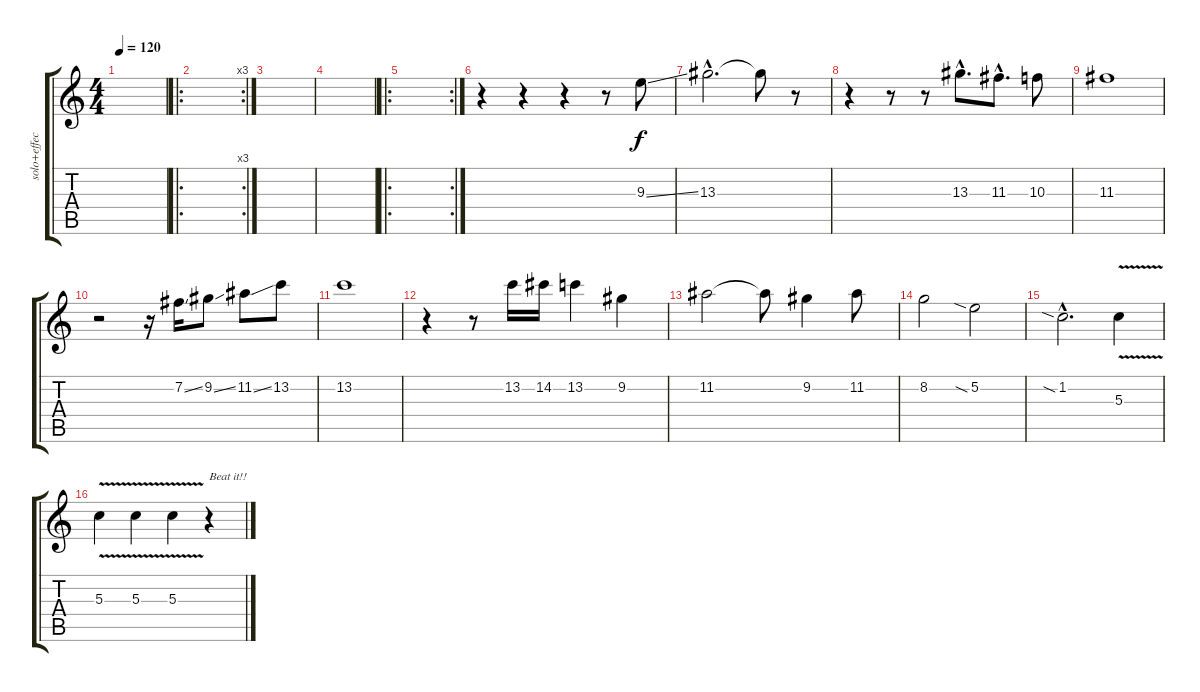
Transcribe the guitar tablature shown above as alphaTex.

\track ("solo+effect" "solo+effec") {instrument distortionguitar}
\staff {score tabs}
\tuning (E4 B3 G3 D3 A2 E2) {hide}
\ts (4 4)
\tempo 120
\clef g2
\ks c
|
\ro
\rc 3
|
|
|
\ro
\rc 2
|
r.4 r.4 r.4 r.8 9.3{ss}.8 |
13.3{hac}.2{d} 13.3{t}.8 r.8 |
r.4 r.8 r.8 13.3{hac}.8{d} 11.3{hac}.8{d} 10.3.8 |
11.3.1 |
r.2 r.16 7.2{ss}.16 9.2{ss}.8 11.2{ss}.8 13.2.8 |
13.2.1 |
r.4 r.8 13.2.16 14.2.16 13.2.4 9.2.4 |
11.2.2 11.2{t}.8 9.2.4 11.2.8 |
8.2.2 5.2{sia}.2 |
1.2{sia hac}.2{d} 5.3{v}.4 |
5.3{v}.4 5.3{v}.4 5.3{v}.4 r.4{txt "Beat it!!"}
